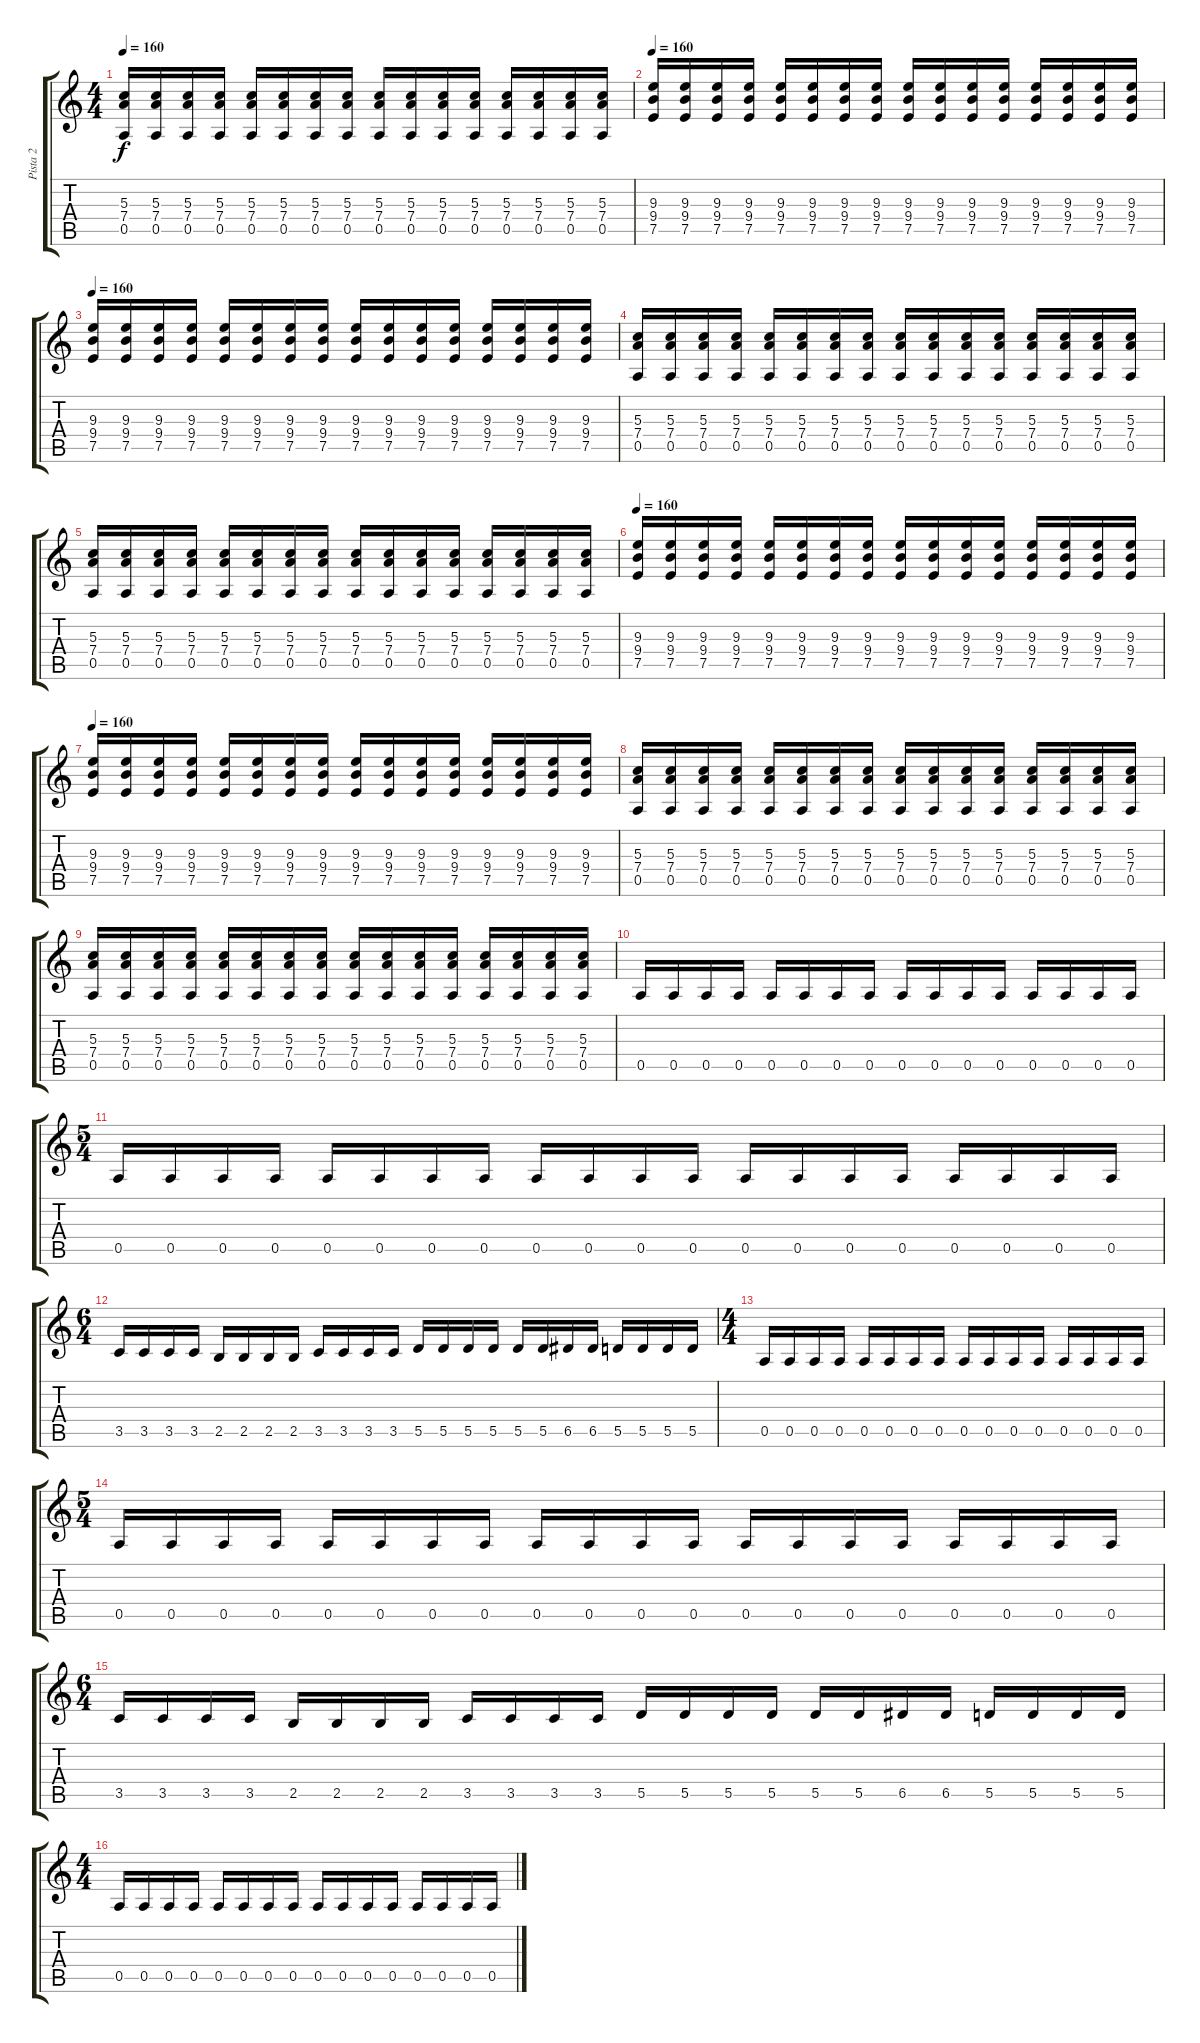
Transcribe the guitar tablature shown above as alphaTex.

\track ("Pista 2" "Pista 2") {instrument distortionguitar}
\staff {score tabs}
\tuning (E4 B3 G3 D3 A2 E2) {hide}
\ts (4 4)
\tempo 160
\clef g2
\ks c
(5.3 7.4 0.5).16{dy f} (5.3 7.4 0.5).16 (5.3 7.4 0.5).16 (5.3 7.4 0.5).16 (5.3 7.4 0.5).16 (5.3 7.4 0.5).16 (5.3 7.4 0.5).16 (5.3 7.4 0.5).16 (5.3 7.4 0.5).16 (5.3 7.4 0.5).16 (5.3 7.4 0.5).16 (5.3 7.4 0.5).16 (5.3 7.4 0.5).16 (5.3 7.4 0.5).16 (5.3 7.4 0.5).16 (5.3 7.4 0.5).16 |
\tempo 160
(9.3 9.4 7.5).16 (9.3 9.4 7.5).16 (9.3 9.4 7.5).16 (9.3 9.4 7.5).16 (9.3 9.4 7.5).16 (9.3 9.4 7.5).16 (9.3 9.4 7.5).16 (9.3 9.4 7.5).16 (9.3 9.4 7.5).16 (9.3 9.4 7.5).16 (9.3 9.4 7.5).16 (9.3 9.4 7.5).16 (9.3 9.4 7.5).16 (9.3 9.4 7.5).16 (9.3 9.4 7.5).16 (9.3 9.4 7.5).16 |
\tempo 160
(9.3 9.4 7.5).16 (9.3 9.4 7.5).16 (9.3 9.4 7.5).16 (9.3 9.4 7.5).16 (9.3 9.4 7.5).16 (9.3 9.4 7.5).16 (9.3 9.4 7.5).16 (9.3 9.4 7.5).16 (9.3 9.4 7.5).16 (9.3 9.4 7.5).16 (9.3 9.4 7.5).16 (9.3 9.4 7.5).16 (9.3 9.4 7.5).16 (9.3 9.4 7.5).16 (9.3 9.4 7.5).16 (9.3 9.4 7.5).16 |
(5.3 7.4 0.5).16 (5.3 7.4 0.5).16 (5.3 7.4 0.5).16 (5.3 7.4 0.5).16 (5.3 7.4 0.5).16 (5.3 7.4 0.5).16 (5.3 7.4 0.5).16 (5.3 7.4 0.5).16 (5.3 7.4 0.5).16 (5.3 7.4 0.5).16 (5.3 7.4 0.5).16 (5.3 7.4 0.5).16 (5.3 7.4 0.5).16 (5.3 7.4 0.5).16 (5.3 7.4 0.5).16 (5.3 7.4 0.5).16 |
(5.3 7.4 0.5).16 (5.3 7.4 0.5).16 (5.3 7.4 0.5).16 (5.3 7.4 0.5).16 (5.3 7.4 0.5).16 (5.3 7.4 0.5).16 (5.3 7.4 0.5).16 (5.3 7.4 0.5).16 (5.3 7.4 0.5).16 (5.3 7.4 0.5).16 (5.3 7.4 0.5).16 (5.3 7.4 0.5).16 (5.3 7.4 0.5).16 (5.3 7.4 0.5).16 (5.3 7.4 0.5).16 (5.3 7.4 0.5).16 |
\tempo 160
(9.3 9.4 7.5).16 (9.3 9.4 7.5).16 (9.3 9.4 7.5).16 (9.3 9.4 7.5).16 (9.3 9.4 7.5).16 (9.3 9.4 7.5).16 (9.3 9.4 7.5).16 (9.3 9.4 7.5).16 (9.3 9.4 7.5).16 (9.3 9.4 7.5).16 (9.3 9.4 7.5).16 (9.3 9.4 7.5).16 (9.3 9.4 7.5).16 (9.3 9.4 7.5).16 (9.3 9.4 7.5).16 (9.3 9.4 7.5).16 |
\tempo 160
(9.3 9.4 7.5).16 (9.3 9.4 7.5).16 (9.3 9.4 7.5).16 (9.3 9.4 7.5).16 (9.3 9.4 7.5).16 (9.3 9.4 7.5).16 (9.3 9.4 7.5).16 (9.3 9.4 7.5).16 (9.3 9.4 7.5).16 (9.3 9.4 7.5).16 (9.3 9.4 7.5).16 (9.3 9.4 7.5).16 (9.3 9.4 7.5).16 (9.3 9.4 7.5).16 (9.3 9.4 7.5).16 (9.3 9.4 7.5).16 |
(5.3 7.4 0.5).16 (5.3 7.4 0.5).16 (5.3 7.4 0.5).16 (5.3 7.4 0.5).16 (5.3 7.4 0.5).16 (5.3 7.4 0.5).16 (5.3 7.4 0.5).16 (5.3 7.4 0.5).16 (5.3 7.4 0.5).16 (5.3 7.4 0.5).16 (5.3 7.4 0.5).16 (5.3 7.4 0.5).16 (5.3 7.4 0.5).16 (5.3 7.4 0.5).16 (5.3 7.4 0.5).16 (5.3 7.4 0.5).16 |
(5.3 7.4 0.5).16 (5.3 7.4 0.5).16 (5.3 7.4 0.5).16 (5.3 7.4 0.5).16 (5.3 7.4 0.5).16 (5.3 7.4 0.5).16 (5.3 7.4 0.5).16 (5.3 7.4 0.5).16 (5.3 7.4 0.5).16 (5.3 7.4 0.5).16 (5.3 7.4 0.5).16 (5.3 7.4 0.5).16 (5.3 7.4 0.5).16 (5.3 7.4 0.5).16 (5.3 7.4 0.5).16 (5.3 7.4 0.5).16 |
0.5.16 0.5.16 0.5.16 0.5.16 0.5.16 0.5.16 0.5.16 0.5.16 0.5.16 0.5.16 0.5.16 0.5.16 0.5.16 0.5.16 0.5.16 0.5.16 |
\ts (5 4)
0.5.16 0.5.16 0.5.16 0.5.16 0.5.16 0.5.16 0.5.16 0.5.16 0.5.16 0.5.16 0.5.16 0.5.16 0.5.16 0.5.16 0.5.16 0.5.16 0.5.16 0.5.16 0.5.16 0.5.16 |
\ts (6 4)
3.5.16 3.5.16 3.5.16 3.5.16 2.5.16 2.5.16 2.5.16 2.5.16 3.5.16 3.5.16 3.5.16 3.5.16 5.5.16 5.5.16 5.5.16 5.5.16 5.5.16 5.5.16 6.5.16 6.5.16 5.5.16 5.5.16 5.5.16 5.5.16 |
\ts (4 4)
0.5.16 0.5.16 0.5.16 0.5.16 0.5.16 0.5.16 0.5.16 0.5.16 0.5.16 0.5.16 0.5.16 0.5.16 0.5.16 0.5.16 0.5.16 0.5.16 |
\ts (5 4)
0.5.16 0.5.16 0.5.16 0.5.16 0.5.16 0.5.16 0.5.16 0.5.16 0.5.16 0.5.16 0.5.16 0.5.16 0.5.16 0.5.16 0.5.16 0.5.16 0.5.16 0.5.16 0.5.16 0.5.16 |
\ts (6 4)
3.5.16 3.5.16 3.5.16 3.5.16 2.5.16 2.5.16 2.5.16 2.5.16 3.5.16 3.5.16 3.5.16 3.5.16 5.5.16 5.5.16 5.5.16 5.5.16 5.5.16 5.5.16 6.5.16 6.5.16 5.5.16 5.5.16 5.5.16 5.5.16 |
\ts (4 4)
0.5.16 0.5.16 0.5.16 0.5.16 0.5.16 0.5.16 0.5.16 0.5.16 0.5.16 0.5.16 0.5.16 0.5.16 0.5.16 0.5.16 0.5.16 0.5.16
